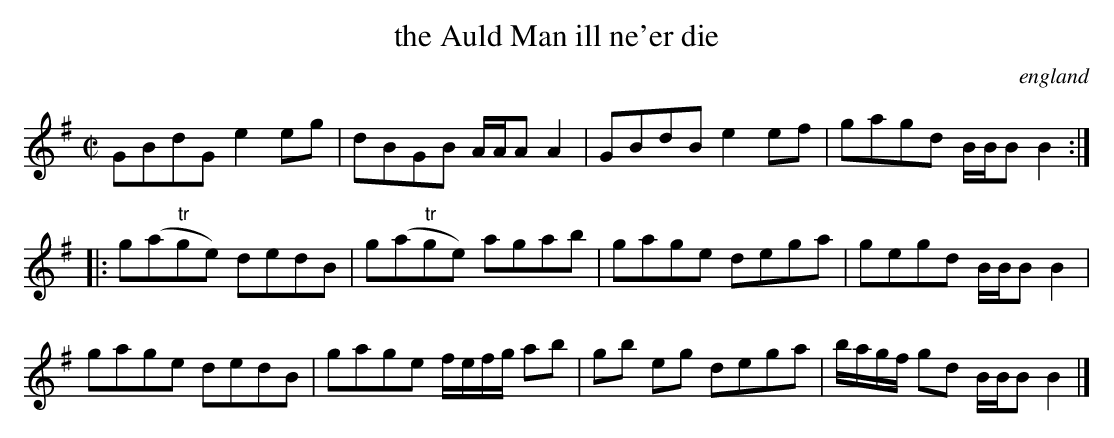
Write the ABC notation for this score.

X:1
T:the Auld Man ill ne'er die
O:england
M:C|
K:G
GBdG e2eg| dBGB A/A/A A2|\
GBdB e2ef| gagd B/B/B B2::
g(a"tr"ge) dedB| g(a"tr"ge) agab|\
gage dega| gegd B/B/B B2|
gage dedB| gage f/e/f/g/ ab|\
gb eg dega| b/a/g/f/ gd B/B/B B2|]
